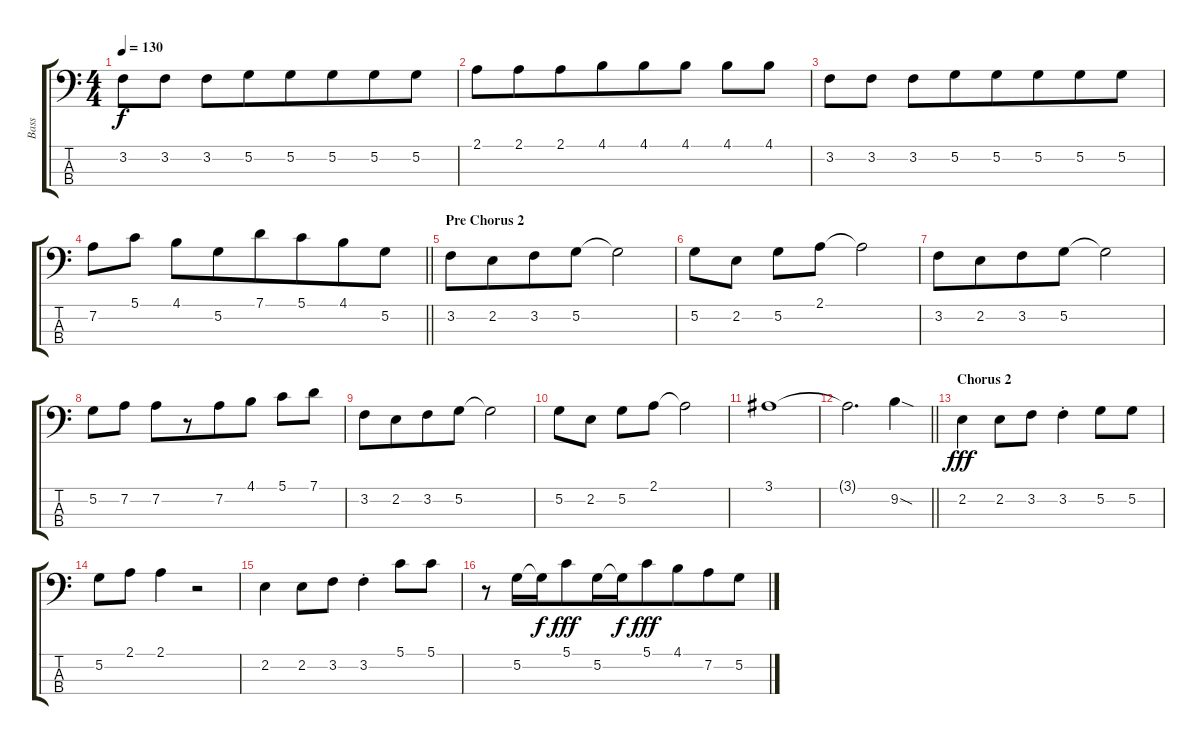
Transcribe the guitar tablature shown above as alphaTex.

\track ("Bass" "Bass") {instrument electricbassfinger}
\staff {score tabs}
\tuning (G2 D2 A1 E1) {hide}
\ts (4 4)
\tempo 130
\clef f4
\ks c
3.2.8{dy f} 3.2.8 3.2.8 5.2.8{beam merge} 5.2.8 5.2.8{beam merge} 5.2.8{beam merge} 5.2.8 |
2.1.8 2.1.8{beam merge} 2.1.8 4.1.8{beam merge} 4.1.8 4.1.8 4.1.8 4.1.8 |
3.2.8 3.2.8 3.2.8 5.2.8{beam merge} 5.2.8 5.2.8{beam merge} 5.2.8{beam merge} 5.2.8 |
\barLineRight lightlight
7.2.8 5.1.8 4.1.8 5.2.8{beam merge} 7.1.8{beam merge} 5.1.8{beam merge} 4.1.8{beam merge} 5.2.8 |
\section ("" "Pre Chorus 2")
3.2.8 2.2.8{beam merge} 3.2.8 5.2.8{beam merge} 5.2{t}.2 |
5.2.8 2.2.8 5.2.8 2.1.8 2.1{t}.2 |
3.2.8 2.2.8{beam merge} 3.2.8 5.2.8 5.2{t}.2 |
5.2.8 7.2.8 7.2.8{beam merge} r.8 7.2.8{beam merge} 4.1.8 5.1.8 7.1.8 |
3.2.8 2.2.8{beam merge} 3.2.8 5.2.8 5.2{t}.2 |
5.2.8 2.2.8 5.2.8 2.1.8 2.1{t}.2 |
3.1.1 |
\barLineRight lightlight
3.1{t}.2{d beam merge} 9.2{sod}.4 |
\section ("" "Chorus 2")
2.2.4{dy fff} 2.2.8 3.2.8{beam merge} 3.2{st}.4 5.2.8{beam merge} 5.2.8 |
5.2.8 2.1.8{beam merge} 2.1.4 r.2 |
2.2.4 2.2.8 3.2.8{beam merge} 3.2{st}.4 5.1.8{beam merge} 5.1.8 |
r.8 5.2.16 5.2{t}.16{dy f beam merge} 5.1.8{dy fff beam merge} 5.2.16{beam merge} 5.2{t}.16{dy f beam merge} 5.1.8{dy fff} 4.1.8{beam merge} 7.2.8 5.2.8
